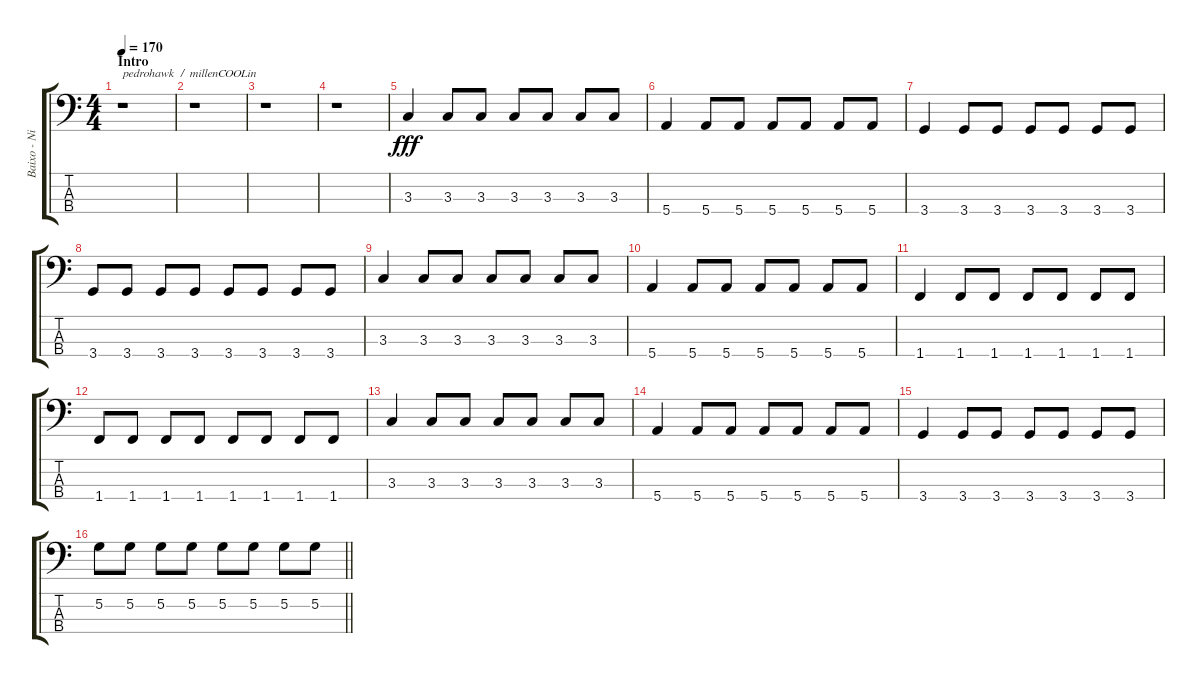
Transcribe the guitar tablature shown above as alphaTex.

\track ("Baixo - Nikola" "Baixo - Ni") {instrument electricbasspick}
\staff {score tabs}
\tuning (G2 D2 A1 E1) {hide}
\ts (4 4)
\section ("" "Intro")
\tempo 170
\clef f4
\ks c
r.1{txt "pedrohawk  /  millenCOOLin" dy fff instrument electricbasspick} |
r.1 |
r.1 |
r.1 |
3.3.4 3.3.8 3.3.8 3.3.8 3.3.8 3.3.8 3.3.8 |
5.4.4 5.4.8 5.4.8 5.4.8 5.4.8 5.4.8 5.4.8 |
3.4.4 3.4.8 3.4.8 3.4.8 3.4.8 3.4.8 3.4.8 |
3.4.8 3.4.8 3.4.8 3.4.8 3.4.8 3.4.8 3.4.8 3.4.8 |
3.3.4 3.3.8 3.3.8 3.3.8 3.3.8 3.3.8 3.3.8 |
5.4.4 5.4.8 5.4.8 5.4.8 5.4.8 5.4.8 5.4.8 |
1.4.4 1.4.8 1.4.8 1.4.8 1.4.8 1.4.8 1.4.8 |
1.4.8 1.4.8 1.4.8 1.4.8 1.4.8 1.4.8 1.4.8 1.4.8 |
3.3.4 3.3.8 3.3.8 3.3.8 3.3.8 3.3.8 3.3.8 |
5.4.4 5.4.8 5.4.8 5.4.8 5.4.8 5.4.8 5.4.8 |
3.4.4 3.4.8 3.4.8 3.4.8 3.4.8 3.4.8 3.4.8 |
\barLineRight lightlight
5.2.8 5.2.8 5.2.8 5.2.8 5.2.8 5.2.8 5.2.8 5.2.8
